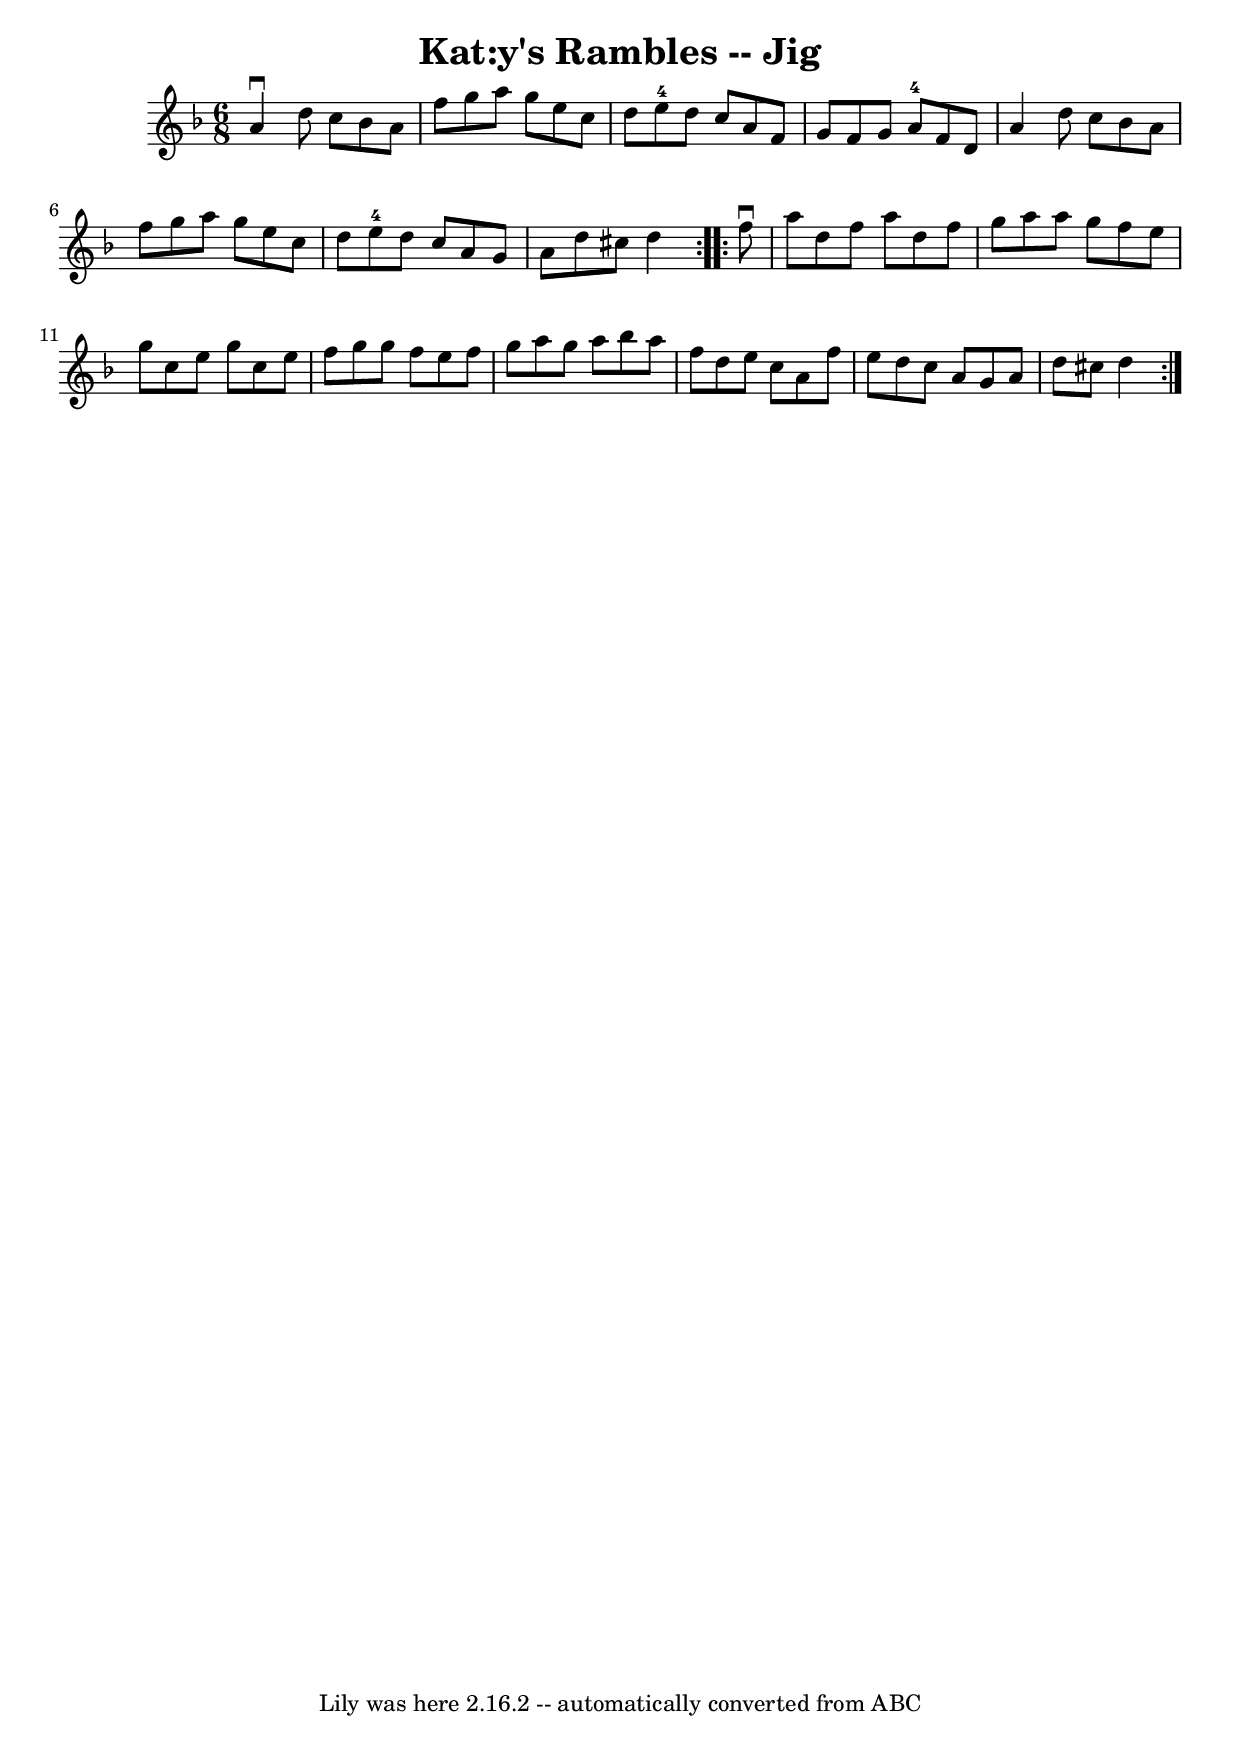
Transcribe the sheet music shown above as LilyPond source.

\version "2.16.2"
\include "Mammoth.ily"
\header {
  %% book = "Ryan's Mammoth Collection"
  crossRefNumber = "1"
  footnotes = "\\\\84 426"
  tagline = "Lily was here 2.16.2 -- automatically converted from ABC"
  title = "Kat:y's Rambles -- Jig"

}
voicedefault =  {



  \repeat volta 2 {

    \time 6/8 
    \key d \minor
 a'4^\downbow d''8 c''8 bes'8 a'8    
    |
    f''8 g''8 a''8 g''8 e''8 c''8    |
    d''8    
    e''8-4 d''8 c''8 a'8 f'8    |
    g'8 f'8 g'8 a'8 
    -4 f'8 d'8    |
    a'4 d''8 c''8 bes'8 a'8    
    |
    f''8 g''8 a''8 g''8 e''8 c''8    |
    d''8    
    e''8-4 d''8 c''8 a'8 g'8    |
    a'8 d''8 cis''8    
    d''4  
  }     
  \repeat volta 2 {
    f''8^\downbow a''8 d''8 f''8 a''8   
    d''8    |
    f''8 g''8 a''8 a''8 g''8 f''8    |
    
    e''8 g''8 c''8 e''8 g''8 c''8    |
    e''8 f''8 g''8 
    g''8 f''8 e''8    |
    f''8 g''8 a''8 g''8 a''8    
    bes''8    |
    a''8 f''8 d''8 e''8 c''8 a'8    |
    
    f''8 e''8 d''8 c''8 a'8 g'8    |
    a'8 d''8 cis''8  
    d''4  
  }   

}

\score{
  <<

    \context Staff="default"
    {
      \voicedefault 
      
    }

  >>
  \layout {
    
  }
  \midi {
  }

}
